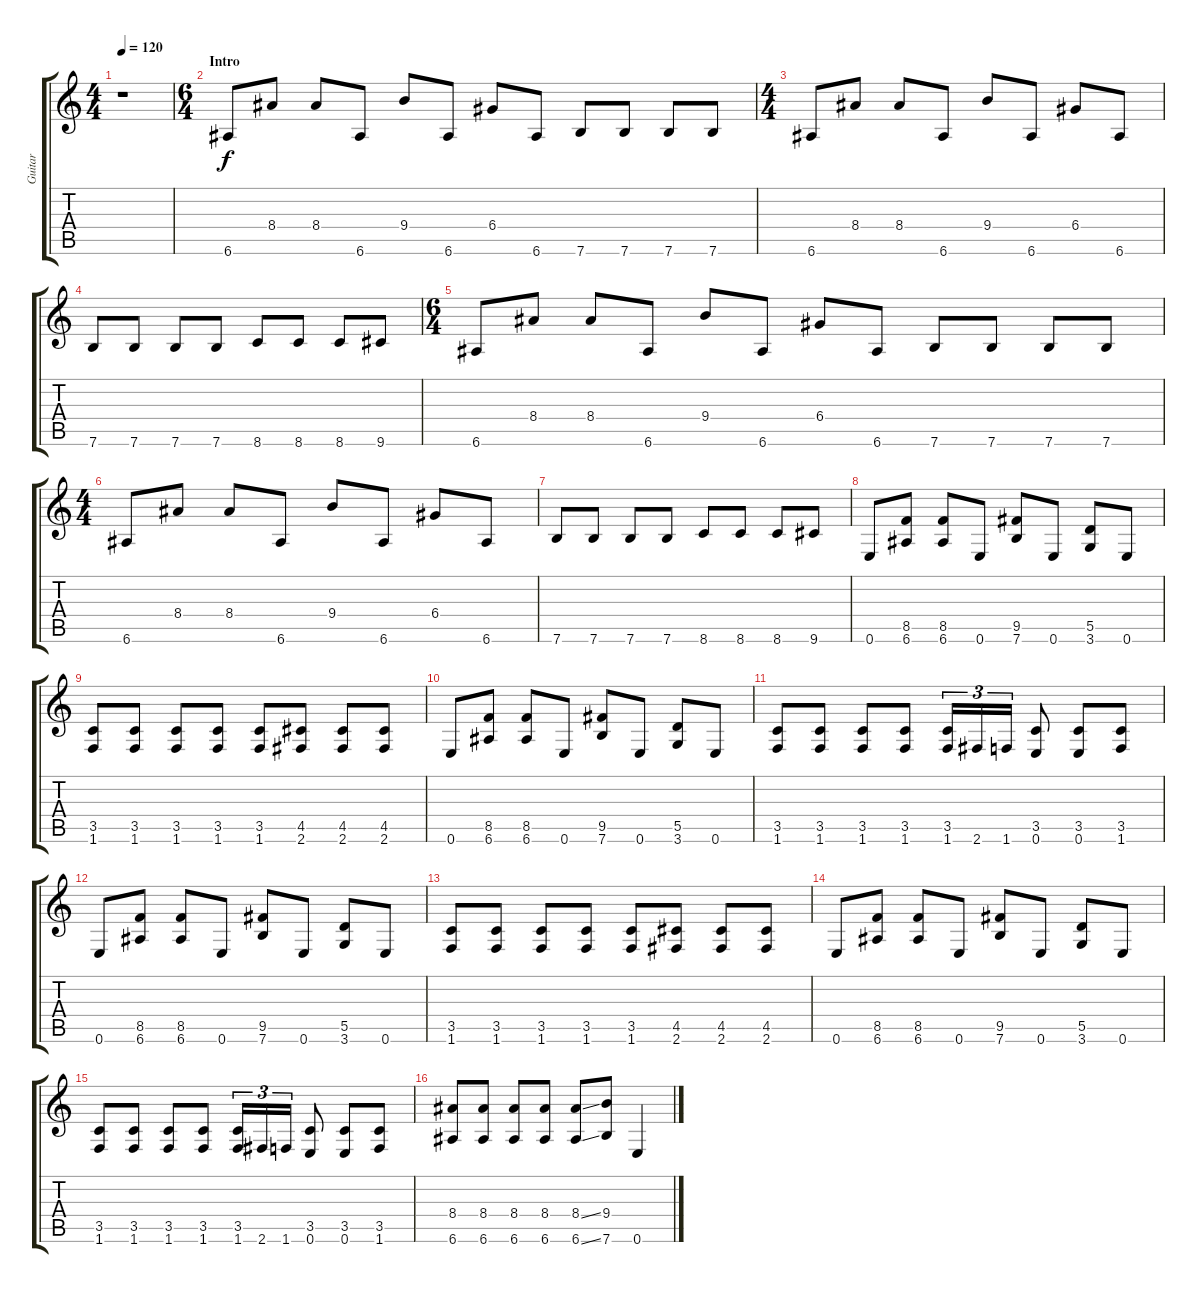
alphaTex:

\track ("Guitar" "Guitar") {instrument acousticguitarnylon}
\staff {score tabs}
\tuning (E4 B3 G3 D3 A2 E2) {hide}
\ts (4 4)
\tempo 120
\clef g2
\ks c
r.1{dy f instrument acousticguitarnylon} |
\ts (6 4)
\section ("" "Intro")
6.6.8 8.4.8 8.4.8 6.6.8 9.4.8 6.6.8 6.4.8 6.6.8 7.6.8 7.6.8 7.6.8 7.6.8 |
\ts (4 4)
6.6.8 8.4.8 8.4.8 6.6.8 9.4.8 6.6.8 6.4.8 6.6.8 |
7.6.8 7.6.8 7.6.8 7.6.8 8.6.8 8.6.8 8.6.8 9.6.8 |
\ts (6 4)
6.6.8 8.4.8 8.4.8 6.6.8 9.4.8 6.6.8 6.4.8 6.6.8 7.6.8 7.6.8 7.6.8 7.6.8 |
\ts (4 4)
6.6.8 8.4.8 8.4.8 6.6.8 9.4.8 6.6.8 6.4.8 6.6.8 |
7.6.8 7.6.8 7.6.8 7.6.8 8.6.8 8.6.8 8.6.8 9.6.8 |
0.6.8{instrument distortionguitar} (8.5 6.6).8 (8.5 6.6).8 0.6.8 (9.5 7.6).8 0.6.8 (5.5 3.6).8 0.6.8 |
(3.5 1.6).8 (3.5 1.6).8 (3.5 1.6).8 (3.5 1.6).8 (3.5 1.6).8 (4.5 2.6).8 (4.5 2.6).8 (4.5 2.6).8 |
0.6.8 (8.5 6.6).8 (8.5 6.6).8 0.6.8 (9.5 7.6).8 0.6.8 (5.5 3.6).8 0.6.8 |
(3.5 1.6).8 (3.5 1.6).8 (3.5 1.6).8 (3.5 1.6).8 (3.5 1.6).16{tu (3 2)} 2.6.16{tu (3 2)} 1.6.16{tu (3 2)} (3.5 0.6).8 (3.5 0.6).8 (3.5 1.6).8 |
0.6.8 (8.5 6.6).8 (8.5 6.6).8 0.6.8 (9.5 7.6).8 0.6.8 (5.5 3.6).8 0.6.8 |
(3.5 1.6).8 (3.5 1.6).8 (3.5 1.6).8 (3.5 1.6).8 (3.5 1.6).8 (4.5 2.6).8 (4.5 2.6).8 (4.5 2.6).8 |
0.6.8 (8.5 6.6).8 (8.5 6.6).8 0.6.8 (9.5 7.6).8 0.6.8 (5.5 3.6).8 0.6.8 |
(3.5 1.6).8 (3.5 1.6).8 (3.5 1.6).8 (3.5 1.6).8 (3.5 1.6).16{tu (3 2)} 2.6.16{tu (3 2)} 1.6.16{tu (3 2)} (3.5 0.6).8 (3.5 0.6).8 (3.5 1.6).8 |
(8.4 6.6).8 (8.4 6.6).8 (8.4 6.6).8 (8.4 6.6).8 (8.4{ss} 6.6{ss}).8 (9.4 7.6).8 0.6.4
